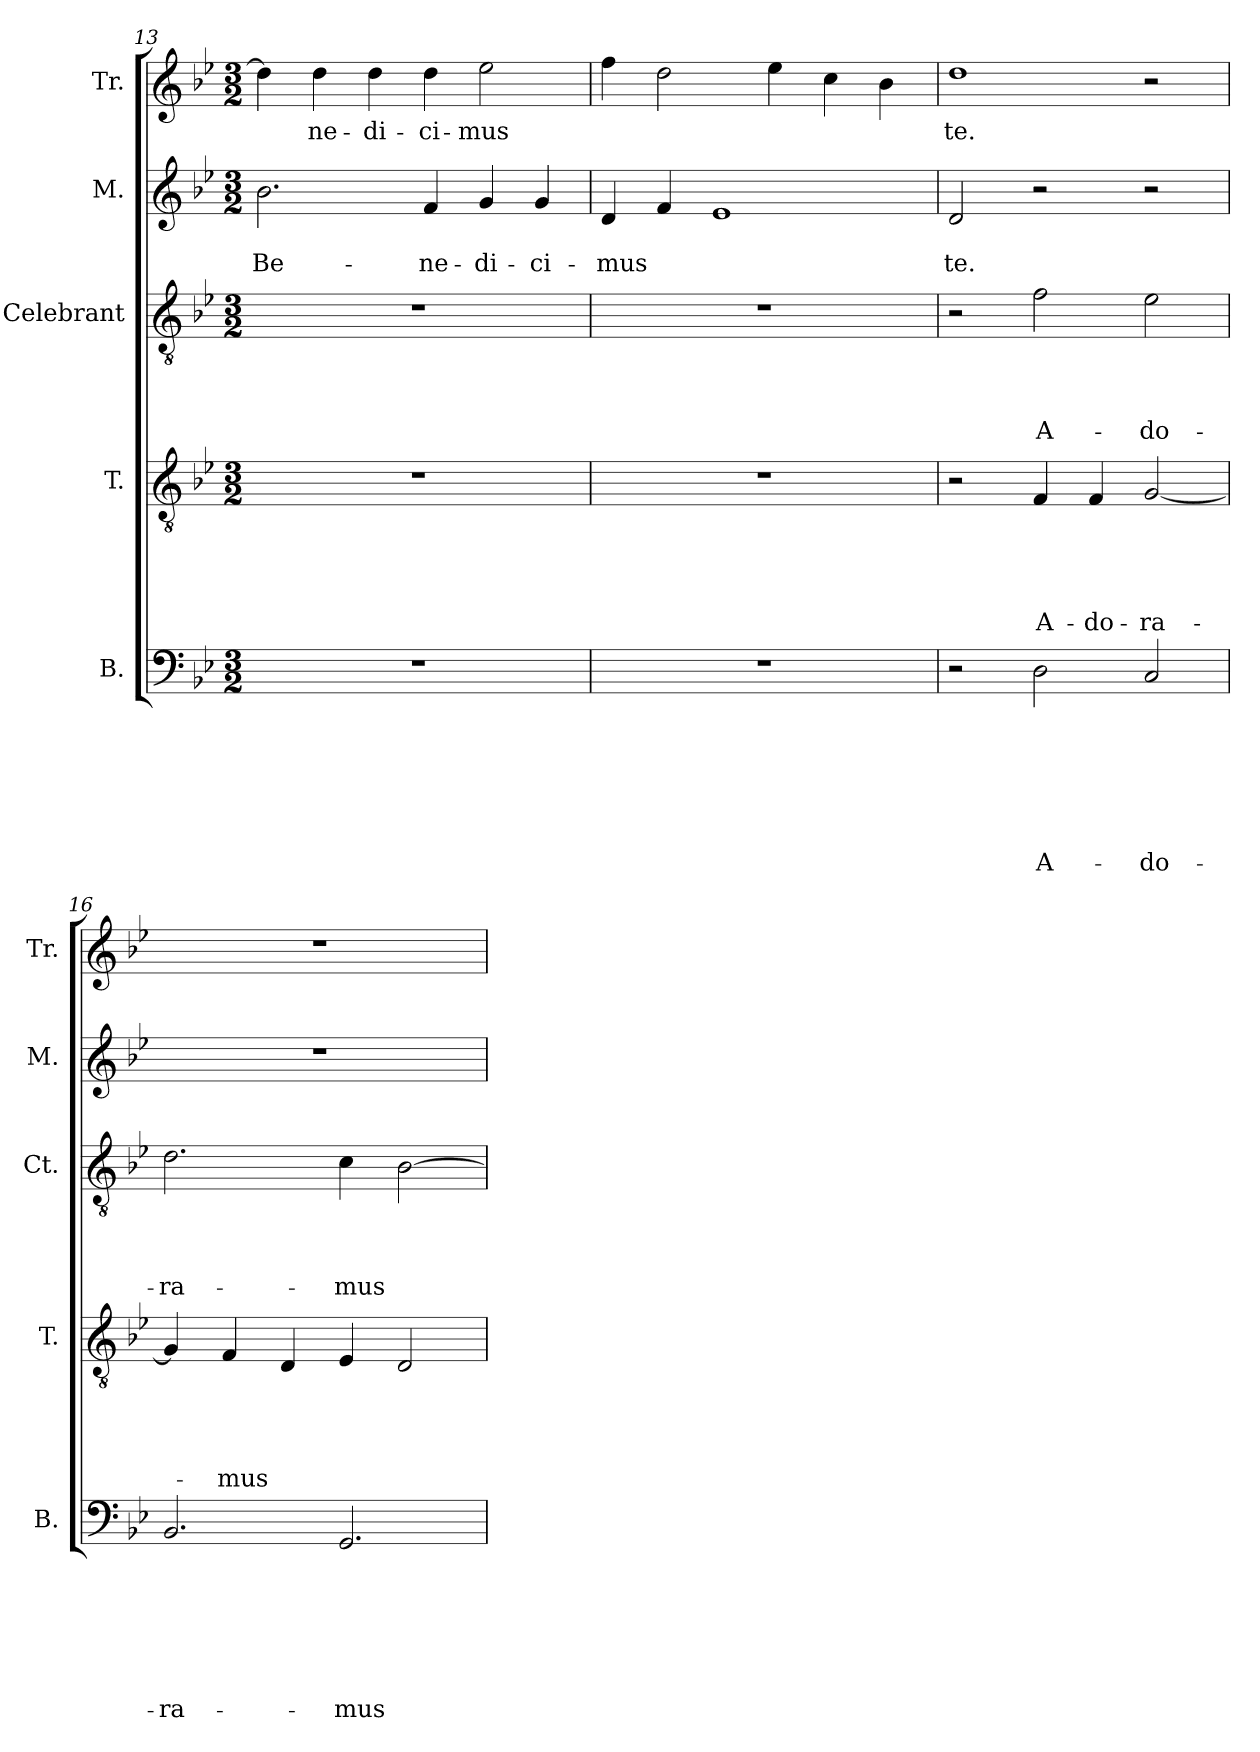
**kern	**text	**text	**text	**text	**text	**text	**text	**kern	**text	**text	**text	**text	**text	**kern	**text	**text	**text	**text	**kern	**text	**text	**kern	**text
*part5	*part5	*part5	*part5	*part5	*part5	*part5	*part5	*part4	*part4	*part4	*part4	*part4	*part4	*part3	*part3	*part3	*part3	*part3	*part2	*part2	*part2	*part1	*part1
*staff5	*staff5	*staff5	*staff5	*staff5	*staff5	*staff5	*staff5	*staff4	*staff4	*staff4	*staff4	*staff4	*staff4	*staff3	*staff3	*staff3	*staff3	*staff3	*staff2	*staff2	*staff2	*staff1	*staff1
*I"B.	*	*	*	*	*	*	*	*I"T.	*	*	*	*	*	*I"Celebrant	*	*	*	*	*I"M.	*	*	*I"Tr.	*
*I'B.	*	*	*	*	*	*	*	*I'T.	*	*	*	*	*	*I'Ct.	*	*	*	*	*I'M.	*	*	*I'Tr.	*
*clefF4	*	*	*	*	*	*	*	*clefGv2	*	*	*	*	*	*clefGv2	*	*	*	*	*clefG2	*	*	*clefG2	*
*k[b-e-]	*	*	*	*	*	*	*	*k[b-e-]	*	*	*	*	*	*k[b-e-]	*	*	*	*	*k[b-e-]	*	*	*k[b-e-]	*
*B-:	*	*	*	*	*	*	*	*B-:	*	*	*	*	*	*B-:	*	*	*	*	*B-:	*	*	*B-:	*
*M3/2	*	*	*	*	*	*	*	*M3/2	*	*	*	*	*	*M3/2	*	*	*	*	*M3/2	*	*	*M3/2	*
=13	=13	=13	=13	=13	=13	=13	=13	=13	=13	=13	=13	=13	=13	=13	=13	=13	=13	=13	=13	=13	=13	=13	=13
!LO:N:vis=1	!	!	!	!	!	!	!	!LO:N:vis=1	!	!	!	!	!	!LO:N:vis=1	!	!	!	!	!	!	!LO:LY:b	!	!
1.r	.	.	.	.	.	.	.	1.r	.	.	.	.	.	1.r	.	.	.	.	2.b-\	.	Be-	4dd\]	.
!	!	!	!	!	!	!	!	!	!	!	!	!	!	!	!	!	!	!	!	!	!	!	!LO:LY:b
.	.	.	.	.	.	.	.	.	.	.	.	.	.	.	.	.	.	.	.	.	.	4dd\	-ne-
!	!	!	!	!	!	!	!	!	!	!	!	!	!	!	!	!	!	!	!	!	!	!	!LO:LY:b
.	.	.	.	.	.	.	.	.	.	.	.	.	.	.	.	.	.	.	.	.	.	4dd\	-di-
!	!	!	!	!	!	!	!	!	!	!	!	!	!	!	!	!	!	!	!	!	!LO:LY:b	!	!LO:LY:b
.	.	.	.	.	.	.	.	.	.	.	.	.	.	.	.	.	.	.	4f/	.	-ne-	4dd\	-ci-
!	!	!	!	!	!	!	!	!	!	!	!	!	!	!	!	!	!	!	!	!	!LO:LY:b	!	!LO:LY:b
.	.	.	.	.	.	.	.	.	.	.	.	.	.	.	.	.	.	.	4g/	.	-di-	2ee-\	-mus
!	!	!	!	!	!	!	!	!	!	!	!	!	!	!	!	!	!	!	!	!	!LO:LY:b	!	!
.	.	.	.	.	.	.	.	.	.	.	.	.	.	.	.	.	.	.	4g/	.	-ci-	.	.
=14	=14	=14	=14	=14	=14	=14	=14	=14	=14	=14	=14	=14	=14	=14	=14	=14	=14	=14	=14	=14	=14	=14	=14
!LO:N:vis=1	!	!	!	!	!	!	!	!LO:N:vis=1	!	!	!	!	!	!LO:N:vis=1	!	!	!	!	!	!	!LO:LY:b	!	!
1.r	.	.	.	.	.	.	.	1.r	.	.	.	.	.	1.r	.	.	.	.	4d/	.	-mus	4ff\	.
.	.	.	.	.	.	.	.	.	.	.	.	.	.	.	.	.	.	.	4f/	.	.	2dd\	.
.	.	.	.	.	.	.	.	.	.	.	.	.	.	.	.	.	.	.	1e-	.	.	.	.
.	.	.	.	.	.	.	.	.	.	.	.	.	.	.	.	.	.	.	.	.	.	4ee-\	.
.	.	.	.	.	.	.	.	.	.	.	.	.	.	.	.	.	.	.	.	.	.	4cc\	.
.	.	.	.	.	.	.	.	.	.	.	.	.	.	.	.	.	.	.	.	.	.	4b-\	.
=15	=15	=15	=15	=15	=15	=15	=15	=15	=15	=15	=15	=15	=15	=15	=15	=15	=15	=15	=15	=15	=15	=15	=15
!	!	!	!	!	!	!	!	!	!	!	!	!	!	!	!	!	!	!	!	!	!LO:LY:b	!	!LO:LY:b
2r	.	.	.	.	.	.	.	2r	.	.	.	.	.	2r	.	.	.	.	2d/	.	te.	1dd	te.
!	!	!	!	!	!	!	!LO:LY:b	!	!	!	!	!	!LO:LY:b	!	!	!	!	!LO:LY:b	!	!	!	!	!
2D\	.	.	.	.	.	.	A-	4F/	.	.	.	.	A-	2f\	.	.	.	A-	2r	.	.	.	.
!	!	!	!	!	!	!	!	!	!	!	!	!	!LO:LY:b	!	!	!	!	!	!	!	!	!	!
.	.	.	.	.	.	.	.	4F/	.	.	.	.	-do-	.	.	.	.	.	.	.	.	.	.
!	!	!	!	!	!	!	!LO:LY:b	!	!	!	!	!	!LO:LY:b	!	!	!	!	!LO:LY:b	!	!	!	!	!
2C/	.	.	.	.	.	.	-do-	[<2G/	.	.	.	.	-ra-	2e-\	.	.	.	-do-	2r	.	.	2r	.
=16	=16	=16	=16	=16	=16	=16	=16	=16	=16	=16	=16	=16	=16	=16	=16	=16	=16	=16	=16	=16	=16	=16	=16
!	!	!	!	!	!	!	!LO:LY:b	!	!	!	!	!	!	!	!	!	!	!LO:LY:b	!LO:N:vis=1	!	!	!LO:N:vis=1	!
2.BB-/	.	.	.	.	.	.	-ra-	4G/]	.	.	.	.	.	2.d\	.	.	.	-ra-	1.r	.	.	1.r	.
!	!	!	!	!	!	!	!	!	!	!	!	!	!LO:LY:b	!	!	!	!	!	!	!	!	!	!
.	.	.	.	.	.	.	.	4F/	.	.	.	.	-mus	.	.	.	.	.	.	.	.	.	.
.	.	.	.	.	.	.	.	4D/	.	.	.	.	.	.	.	.	.	.	.	.	.	.	.
!	!	!	!	!	!	!	!LO:LY:b	!	!	!	!	!	!	!	!	!	!	!LO:LY:b	!	!	!	!	!
2.GG/	.	.	.	.	.	.	-mus	4E-/	.	.	.	.	.	4c\	.	.	.	-mus	.	.	.	.	.
.	.	.	.	.	.	.	.	2D/	.	.	.	.	.	[<2B-\	.	.	.	.	.	.	.	.	.
=	=	=	=	=	=	=	=	=	=	=	=	=	=	=	=	=	=	=	=	=	=	=	=
*-	*-	*-	*-	*-	*-	*-	*-	*-	*-	*-	*-	*-	*-	*-	*-	*-	*-	*-	*-	*-	*-	*-	*-
